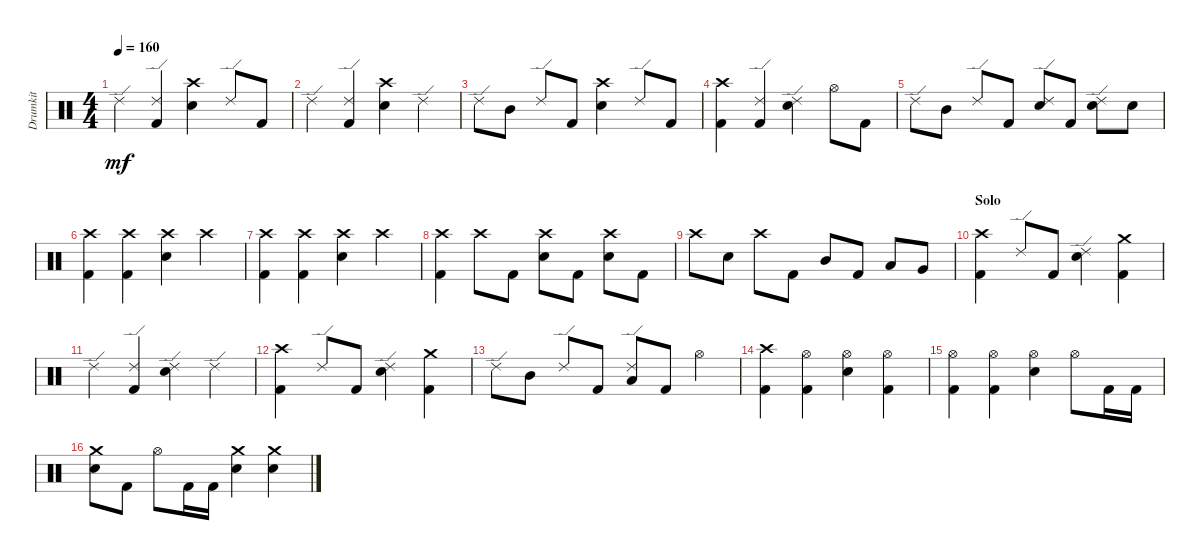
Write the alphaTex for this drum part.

\track ("Drumkit" "Drumkit") {instrument percussion}
\staff {score}
\articulation defaults
\ts (4 4)
\tempo 160
\clef neutral
\ks c "Ride (edge) 2".4{dy mf}
("Ride (edge) 2" "Kick (hit) 2").4 ("Crash high (hit)" "Snare (hit) 2").4 "Ride (edge) 2".8 "Kick (hit) 2".8 |
"Ride (edge) 2".4 ("Ride (edge) 2" "Kick (hit) 2").4 ("Crash high (hit)" "Snare (hit) 2").4 "Ride (edge) 2".4 |
"Ride (edge) 2".8 "Mid Tom (hit)".8 "Ride (edge) 2".8 "Kick (hit) 2".8 ("Crash high (hit)" "Snare (hit) 2").4 "Ride (edge) 2".8 "Kick (hit) 2".8 |
("Crash high (hit)" "Kick (hit) 2").4 ("Ride (edge) 2" "Kick (hit) 2").4 ("Ride (edge) 2" "Snare (hit) 2").4 "Hi-Hat (open)".8 "Kick (hit) 2".8 |
"Ride (edge) 2".8 "Mid Tom (hit)".8 "Ride (edge) 2".8 "Kick (hit) 2".8 ("Snare (hit) 2" "Ride (edge) 2").8 "Kick (hit) 2".8 ("Snare (hit) 2" "Ride (edge) 2").8 "Snare (hit) 2".8 |
("Crash high (hit)" "Kick (hit) 2").4 ("Crash high (hit)" "Kick (hit) 2").4 ("Crash high (hit)" "Snare (hit) 2").4 "Crash high (hit)".4 |
("Crash high (hit)" "Kick (hit) 2").4 ("Crash high (hit)" "Kick (hit) 2").4 ("Crash high (hit)" "Snare (hit) 2").4 "Crash high (hit)".4 |
("Crash high (hit)" "Kick (hit) 2").4 "Crash high (hit)".8 "Kick (hit) 2".8 ("Crash high (hit)" "Snare (hit) 2").8 "Kick (hit) 2".8 ("Crash high (hit)" "Snare (hit) 2").8 "Kick (hit) 2".8 |
"Crash high (hit)".8 "Snare (hit) 2".8 "Crash high (hit)".8 "Kick (hit) 2".8 "Mid Tom (hit)".8 "Kick (hit) 2".8 "Low Tom (hit)".8 "Very Low Tom (hit)".8 |
\section ("" "Solo")
("Kick (hit) 2" "Crash high (hit)").4 "Ride (edge) 2".8 "Kick (hit) 2".8 ("Ride (edge) 2" "Snare (hit) 2").4 ("Crash medium (hit)" "Kick (hit) 2").4 |
"Ride (edge) 2".4 ("Ride (edge) 2" "Kick (hit) 2").4 ("Ride (edge) 2" "Snare (hit) 2").4 "Ride (edge) 2".4 |
("Kick (hit) 2" "Crash high (hit)").4 "Ride (edge) 2".8 "Kick (hit) 2".8 ("Ride (edge) 2" "Snare (hit) 2").4 ("Crash medium (hit)" "Kick (hit) 2").4 |
"Ride (edge) 2".8 "Mid Tom (hit)".8 "Ride (edge) 2".8 "Kick (hit) 2".8 ("Ride (edge) 2" "Low Tom (hit)").8 "Kick (hit) 2".8 "Hi-Hat (open)".4 |
("Crash high (hit)" "Kick (hit) 2").4 ("Hi-Hat (open)" "Kick (hit) 2").4 ("Hi-Hat (open)" "Snare (hit) 2").4 ("Hi-Hat (open)" "Kick (hit) 2").4 |
("Hi-Hat (open)" "Kick (hit) 2").4 ("Hi-Hat (open)" "Kick (hit) 2").4 ("Hi-Hat (open)" "Snare (hit) 2").4 "Hi-Hat (open)".8 "Kick (hit) 2".16 "Kick (hit) 2".16 |
("Crash medium (hit)" "Snare (hit) 2").8 "Kick (hit) 2".8 "Hi-Hat (open)".8 "Kick (hit) 2".16 "Kick (hit) 2".16 ("Crash medium (hit)" "Snare (hit) 2").4 ("Crash medium (hit)" "Snare (hit) 2").4
